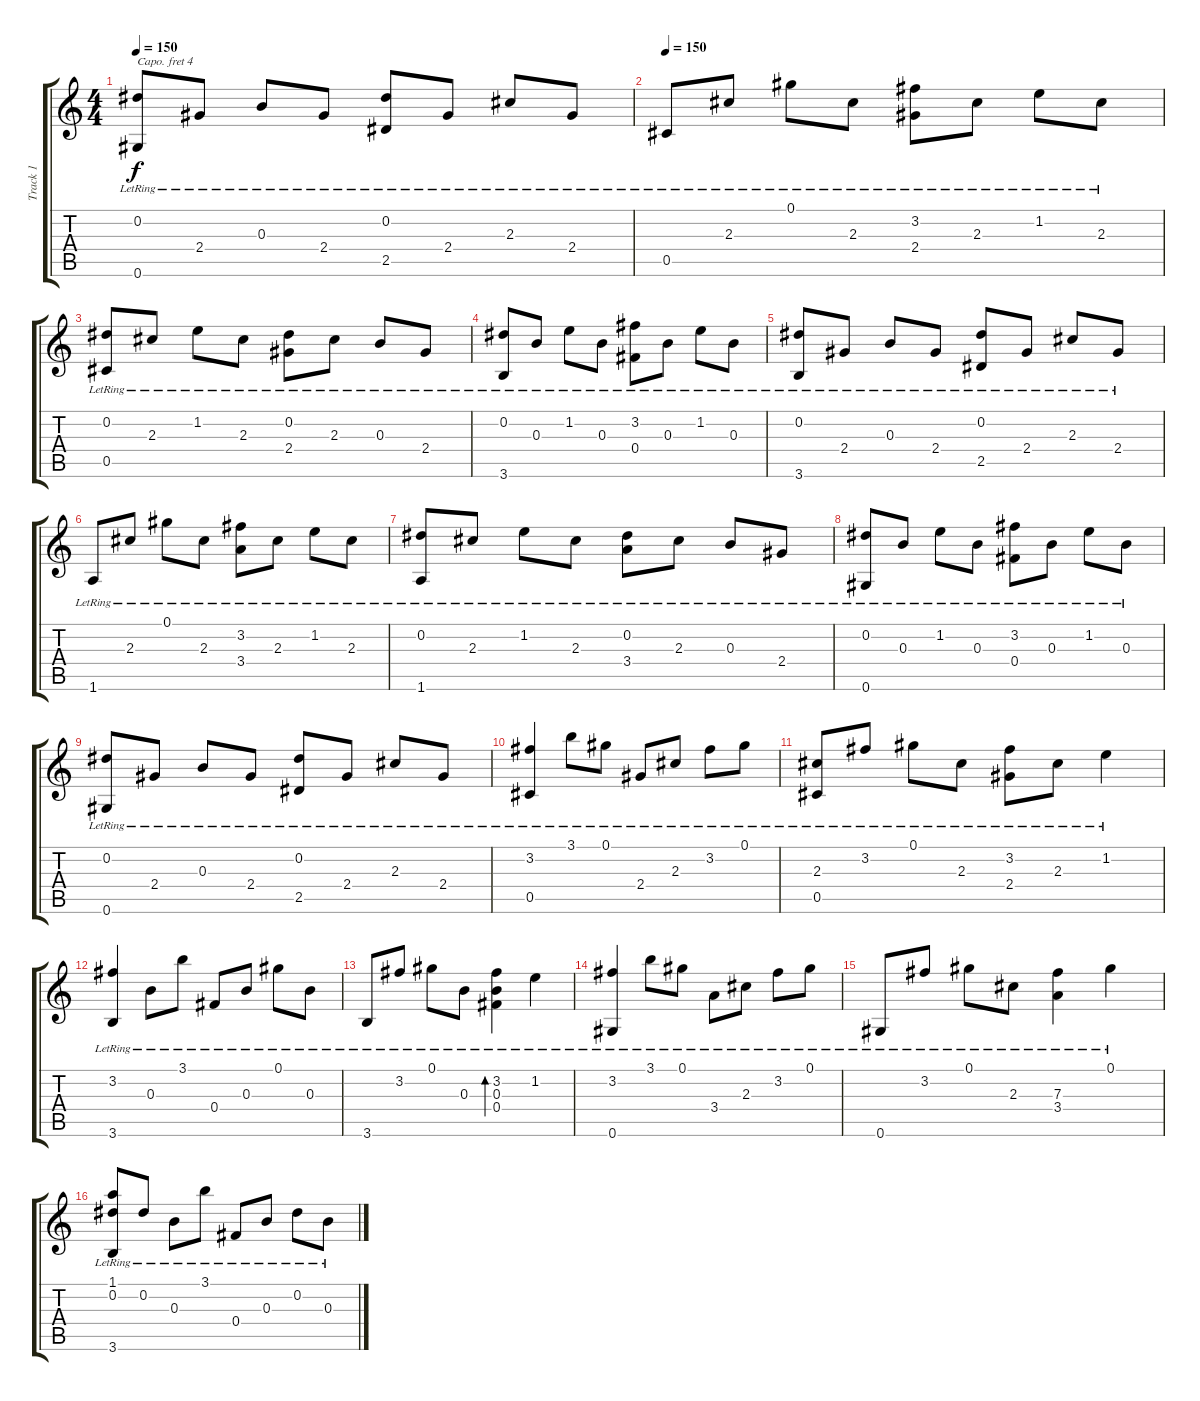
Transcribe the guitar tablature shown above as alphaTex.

\track ("Track 1" "Track 1") {instrument acousticguitarsteel}
\staff {score tabs}
\capo 4
\tuning (E4 B3 G3 D3 A2 E2) {hide}
\ts (4 4)
\tempo 150
\clef g2
\ks c
(0.2{lr} 0.6{lr}).8{dy f} 2.4{lr}.8 0.3{lr}.8 2.4{lr}.8 (0.2{lr} 2.5{lr}).8 2.4{lr}.8 2.3{lr}.8 2.4{lr}.8 |
\tempo 150
0.5{lr}.8 2.3{lr}.8 0.1{lr}.8 2.3{lr}.8 (3.2{lr} 2.4{lr}).8 2.3{lr}.8 1.2{lr}.8 2.3{lr}.8 |
(0.2{lr} 0.5{lr}).8 2.3{lr}.8 1.2{lr}.8 2.3{lr}.8 (0.2{lr} 2.4{lr}).8 2.3{lr}.8 0.3{lr}.8 2.4{lr}.8 |
(0.2{lr} 3.6{lr}).8 0.3{lr}.8 1.2{lr}.8 0.3{lr}.8 (3.2{lr} 0.4{lr}).8 0.3{lr}.8 1.2{lr}.8 0.3{lr}.8 |
(0.2{lr} 3.6{lr}).8 2.4{lr}.8 0.3{lr}.8 2.4{lr}.8 (0.2{lr} 2.5{lr}).8 2.4{lr}.8 2.3{lr}.8 2.4{lr}.8 |
1.6{lr}.8 2.3{lr}.8 0.1{lr}.8 2.3{lr}.8 (3.2{lr} 3.4{lr}).8 2.3{lr}.8 1.2{lr}.8 2.3{lr}.8 |
(0.2{lr} 1.6{lr}).8 2.3{lr}.8 1.2{lr}.8 2.3{lr}.8 (0.2{lr} 3.4{lr}).8 2.3{lr}.8 0.3{lr}.8 2.4{lr}.8 |
(0.2{lr} 0.6{lr}).8 0.3{lr}.8 1.2{lr}.8 0.3{lr}.8 (3.2{lr} 0.4{lr}).8 0.3{lr}.8 1.2{lr}.8 0.3{lr}.8 |
(0.2{lr} 0.6{lr}).8 2.4{lr}.8 0.3{lr}.8 2.4{lr}.8 (0.2{lr} 2.5{lr}).8 2.4{lr}.8 2.3{lr}.8 2.4{lr}.8 |
(3.2{lr} 0.5{lr}).4 3.1{lr}.8 0.1{lr}.8 2.4{lr}.8 2.3{lr}.8 3.2{lr}.8 0.1{lr}.8 |
(2.3{lr} 0.5{lr}).8 3.2{lr}.8 0.1{lr}.8 2.3{lr}.8 (3.2{lr} 2.4{lr}).8 2.3{lr}.8 1.2{lr}.4 |
(3.2{lr} 3.6{lr}).4 0.3{lr}.8 3.1{lr}.8 0.4{lr}.8 0.3{lr}.8 0.1{lr}.8 0.3{lr}.8 |
3.6{lr}.8 3.2{lr}.8 0.1{lr}.8 0.3{lr}.8 (3.2{lr} 0.3{lr} 0.4{lr}).4{bd 120} 1.2{lr}.4 |
(3.2{lr} 0.6{lr}).4 3.1{lr}.8 0.1{lr}.8 3.4{lr}.8 2.3{lr}.8 3.2{lr}.8 0.1{lr}.8 |
0.6{lr}.8 3.2{lr}.8 0.1{lr}.8 2.3{lr}.8 (7.3{lr} 3.4{lr}).4 0.1{lr}.4 |
(1.1{lr} 0.2{lr} 3.6{lr}).8 0.2{lr}.8 0.3{lr}.8 3.1{lr}.8 0.4{lr}.8 0.3{lr}.8 0.2{lr}.8 0.3{lr}.8
